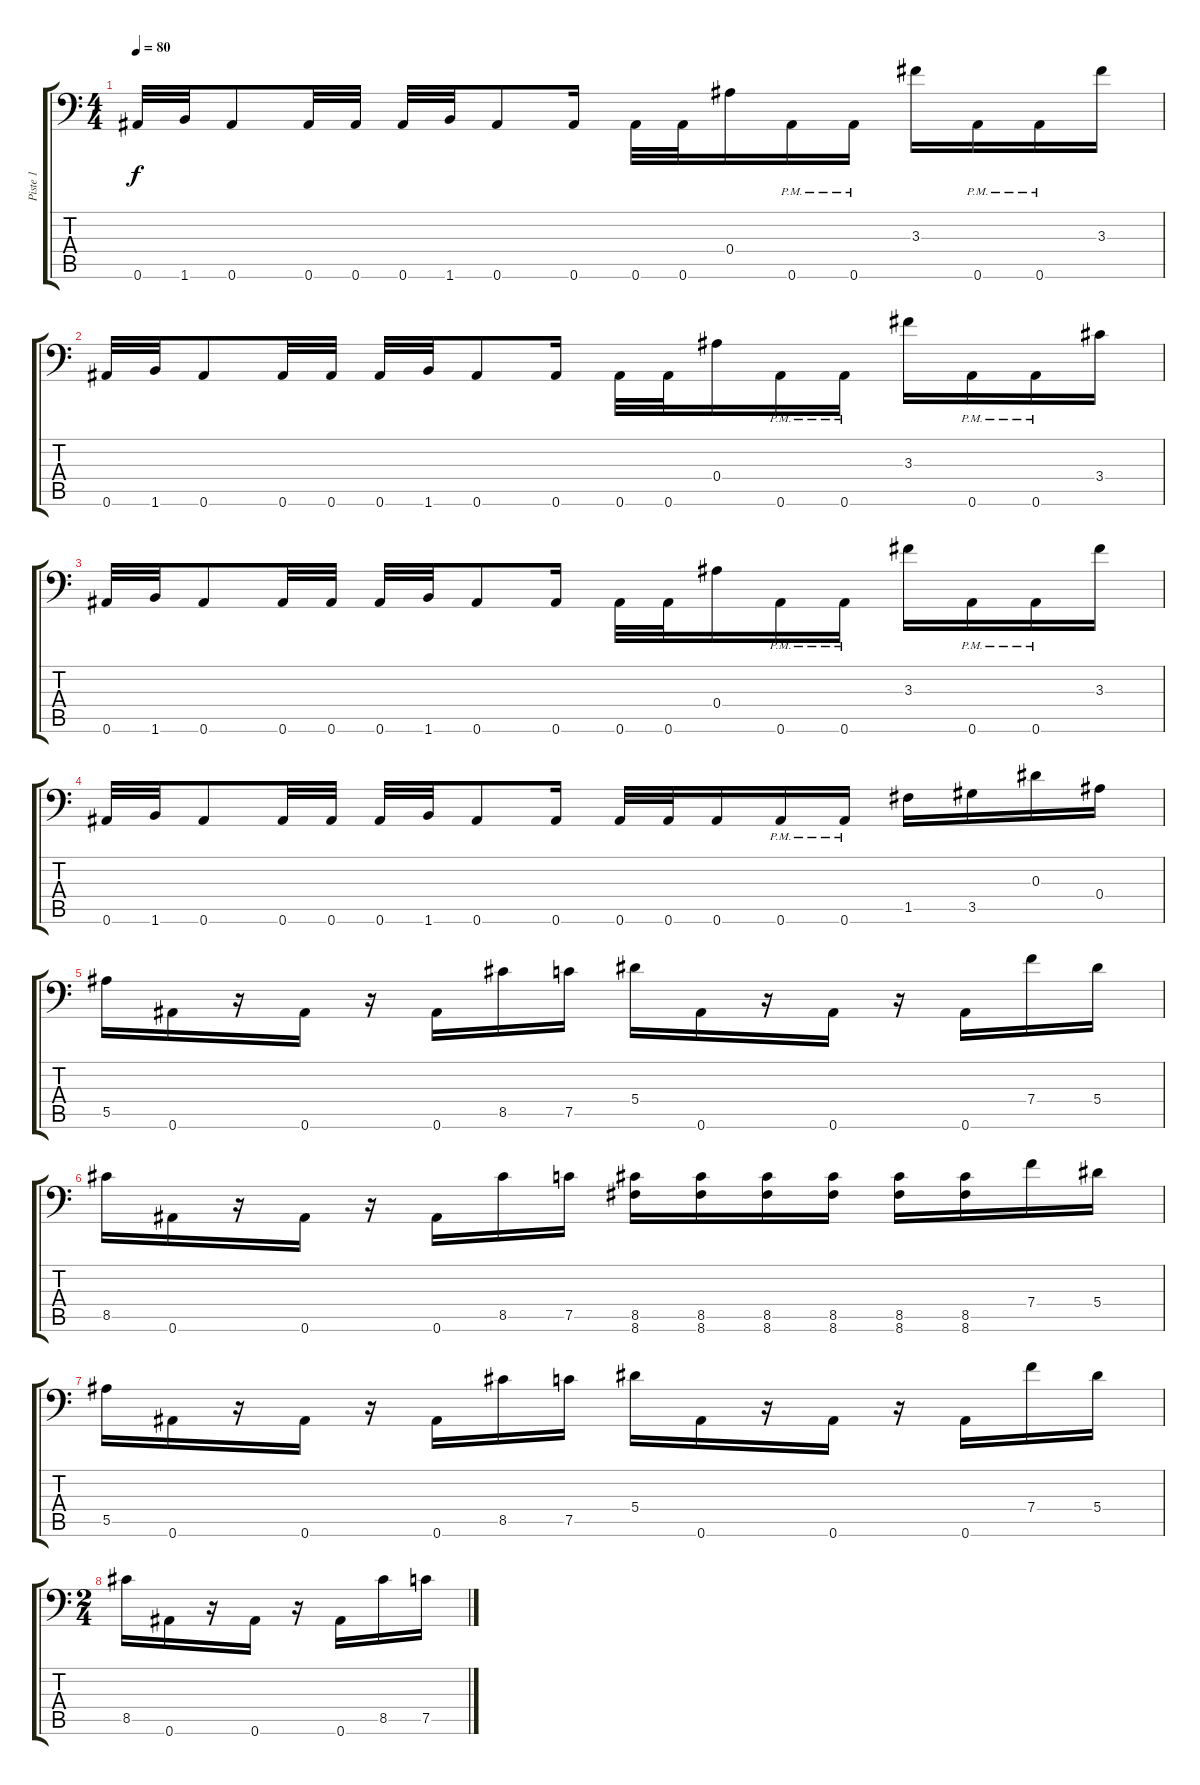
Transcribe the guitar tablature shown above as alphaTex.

\track ("Piste 1" "Piste 1") {instrument distortionguitar}
\staff {score tabs}
\tuning (C4 G3 Eb3 Bb2 F2 Bb1) {hide}
\ts (4 4)
\tempo 80
\clef f4
\ks c
0.6.32{dy f} 1.6.32 0.6.8 0.6.32 0.6.32 0.6.32 1.6.32 0.6.8 0.6.16 0.6.32 0.6.32 0.4.16 0.6{pm}.16 0.6{pm}.16 3.3.16 0.6{pm}.16 0.6{pm}.16 3.3.16 |
0.6.32 1.6.32 0.6.8 0.6.32 0.6.32 0.6.32 1.6.32 0.6.8 0.6.16 0.6.32 0.6.32 0.4.16 0.6{pm}.16 0.6{pm}.16 3.3.16 0.6{pm}.16 0.6{pm}.16 3.4.16 |
0.6.32 1.6.32 0.6.8 0.6.32 0.6.32 0.6.32 1.6.32 0.6.8 0.6.16 0.6.32 0.6.32 0.4.16 0.6{pm}.16 0.6{pm}.16 3.3.16 0.6{pm}.16 0.6{pm}.16 3.3.16 |
0.6.32 1.6.32 0.6.8 0.6.32 0.6.32 0.6.32 1.6.32 0.6.8 0.6.16 0.6.32 0.6.32 0.6.16 0.6{pm}.16 0.6{pm}.16 1.5.16 3.5.16 0.3.16 0.4.16 |
5.5.16 0.6.16 r.16 0.6.16 r.16 0.6.16 8.5.16 7.5.16 5.4.16 0.6.16 r.16 0.6.16 r.16 0.6.16 7.4.16 5.4.16 |
8.5.16 0.6.16 r.16 0.6.16 r.16 0.6.16 8.5.16 7.5.16 (8.5 8.6).16 (8.5 8.6).16 (8.5 8.6).16 (8.5 8.6).16 (8.5 8.6).16 (8.5 8.6).16 7.4.16 5.4.16 |
5.5.16 0.6.16 r.16 0.6.16 r.16 0.6.16 8.5.16 7.5.16 5.4.16 0.6.16 r.16 0.6.16 r.16 0.6.16 7.4.16 5.4.16 |
\ts (2 4)
8.5.16 0.6.16 r.16 0.6.16 r.16 0.6.16 8.5.16 7.5.16
